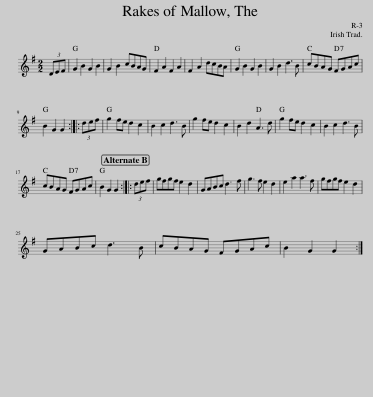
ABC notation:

X:1
L:1/8
M:2/2
I:linebreak $
K:G
V:1 treble
V:1
 (3DEF | G2 B2 G2 B2 | G2 B2 cBAG | F2 A2 F2 A2 | F2 A2 dcBA | %5
 G2 B2 G2 B2 | G2 B2 d3 B | cBAG FGAc |$ B2 G2 G2 :: (3def | %10
 g2 fe d2 c2 | B2 c2 d3 B | g2 fe d2 c2 | B2 d2 A3 d | g2 fe d2 c2 | %15
 B2 c2 d3 B |$ cBAG FGAc | B2 G2 G2 :: (3def | gfgf e2 d2 | %20
 GABc d3 f | g3 f e2 d2 | e2 a2 a3 f | gfgf e2 d2 |$ GABc d3 B | %25
 cBAG FGAc | B2 G2 G2 :| %27
